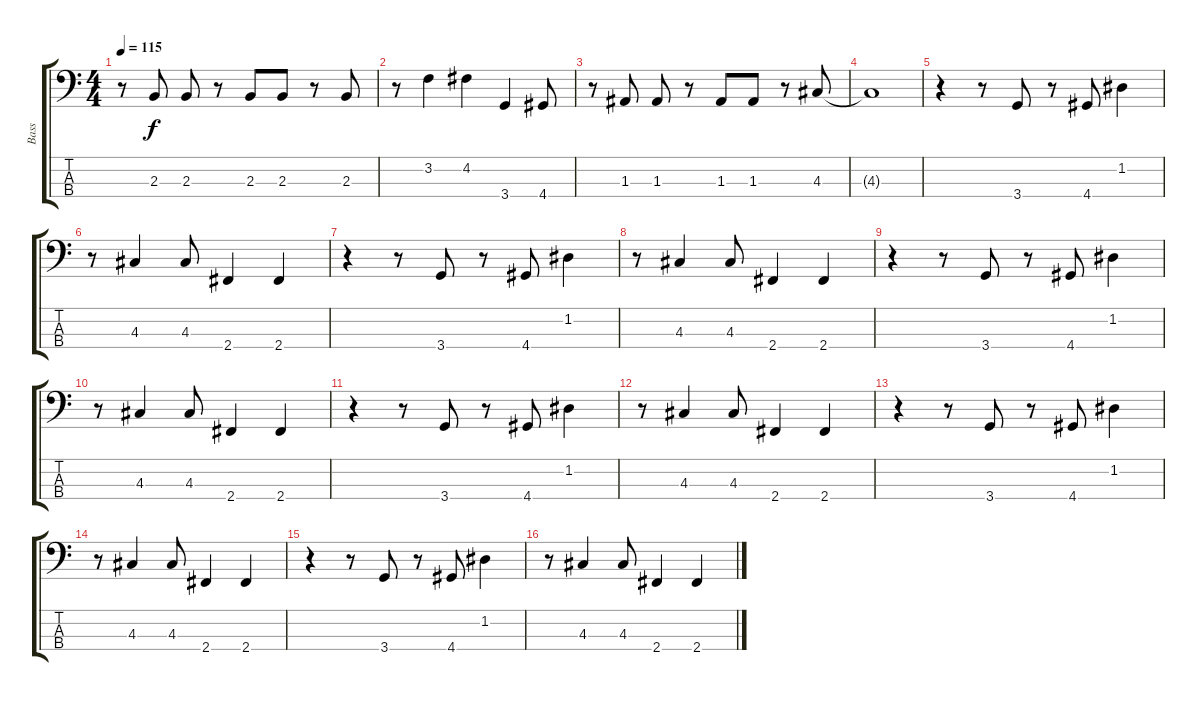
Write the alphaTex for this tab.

\track ("Bass" "Bass") {instrument electricbassfinger}
\staff {score tabs}
\tuning (G2 D2 A1 E1) {hide}
\ts (4 4)
\tempo 115
\clef f4
\ks c
r.8{dy f instrument electricbassfinger} 2.3.8 2.3.8 r.8 2.3.8 2.3.8 r.8 2.3.8 |
r.8 3.2.4 4.2.4 3.4.4 4.4.8 |
r.8 1.3.8 1.3.8 r.8 1.3.8 1.3.8 r.8 4.3.8 |
4.3{t}.1 |
r.4 r.8 3.4.8 r.8 4.4.8 1.2.4 |
r.8 4.3.4 4.3.8 2.4.4 2.4.4 |
r.4 r.8 3.4.8 r.8 4.4.8 1.2.4 |
r.8 4.3.4 4.3.8 2.4.4 2.4.4 |
r.4 r.8 3.4.8 r.8 4.4.8 1.2.4 |
r.8 4.3.4 4.3.8 2.4.4 2.4.4 |
r.4 r.8 3.4.8 r.8 4.4.8 1.2.4 |
r.8 4.3.4 4.3.8 2.4.4 2.4.4 |
r.4 r.8 3.4.8 r.8 4.4.8 1.2.4 |
r.8 4.3.4 4.3.8 2.4.4 2.4.4 |
r.4 r.8 3.4.8 r.8 4.4.8 1.2.4 |
r.8 4.3.4 4.3.8 2.4.4 2.4.4
